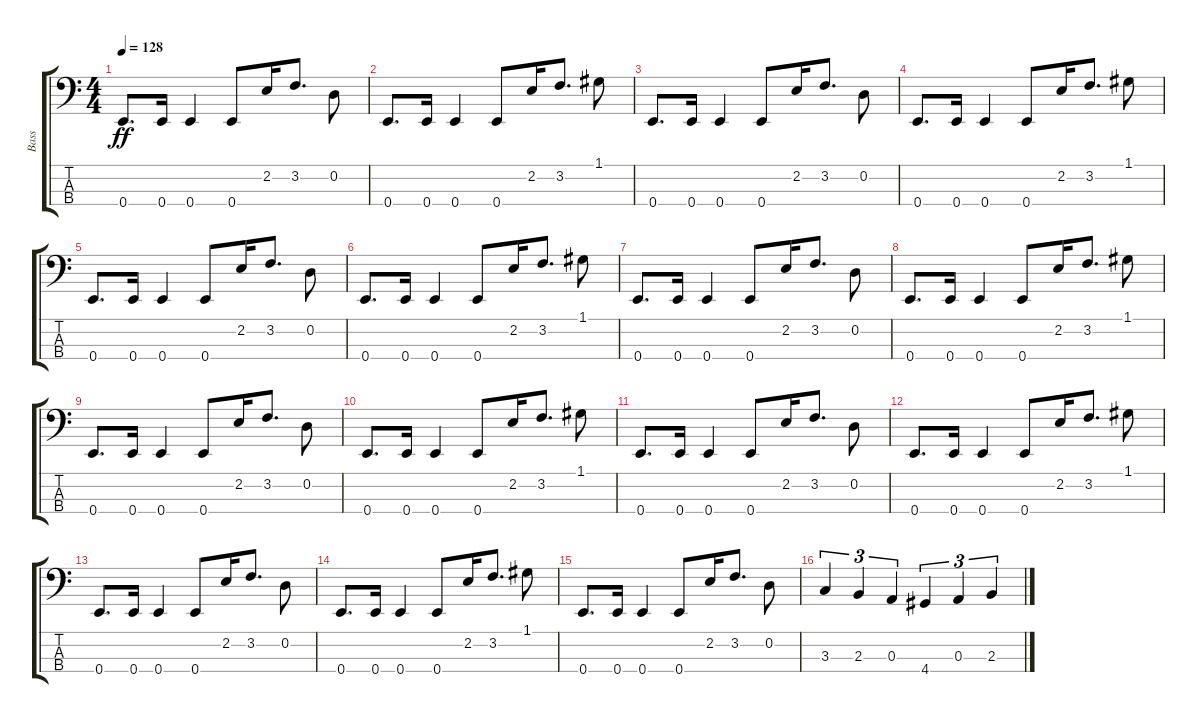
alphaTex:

\track ("Bass" "Bass") {instrument electricbassfinger}
\staff {score tabs}
\tuning (G2 D2 A1 E1) {hide}
\ts (4 4)
\tempo 128
\clef f4
\ks c
0.4.8{d dy ff} 0.4.16 0.4.4 0.4.8 2.2.16 3.2.8{d} 0.2.8 |
0.4.8{d} 0.4.16 0.4.4 0.4.8 2.2.16 3.2.8{d} 1.1.8 |
0.4.8{d} 0.4.16 0.4.4 0.4.8 2.2.16 3.2.8{d} 0.2.8 |
0.4.8{d} 0.4.16 0.4.4 0.4.8 2.2.16 3.2.8{d} 1.1.8 |
0.4.8{d} 0.4.16 0.4.4 0.4.8 2.2.16 3.2.8{d} 0.2.8 |
0.4.8{d} 0.4.16 0.4.4 0.4.8 2.2.16 3.2.8{d} 1.1.8 |
0.4.8{d} 0.4.16 0.4.4 0.4.8 2.2.16 3.2.8{d} 0.2.8 |
0.4.8{d} 0.4.16 0.4.4 0.4.8 2.2.16 3.2.8{d} 1.1.8 |
0.4.8{d} 0.4.16 0.4.4 0.4.8 2.2.16 3.2.8{d} 0.2.8 |
0.4.8{d} 0.4.16 0.4.4 0.4.8 2.2.16 3.2.8{d} 1.1.8 |
0.4.8{d} 0.4.16 0.4.4 0.4.8 2.2.16 3.2.8{d} 0.2.8 |
0.4.8{d} 0.4.16 0.4.4 0.4.8 2.2.16 3.2.8{d} 1.1.8 |
0.4.8{d} 0.4.16 0.4.4 0.4.8 2.2.16 3.2.8{d} 0.2.8 |
0.4.8{d} 0.4.16 0.4.4 0.4.8 2.2.16 3.2.8{d} 1.1.8 |
0.4.8{d} 0.4.16 0.4.4 0.4.8 2.2.16 3.2.8{d} 0.2.8 |
3.3.4{tu (3 2)} 2.3.4{tu (3 2)} 0.3.4{tu (3 2)} 4.4.4{tu (3 2)} 0.3.4{tu (3 2)} 2.3.4{tu (3 2)}
